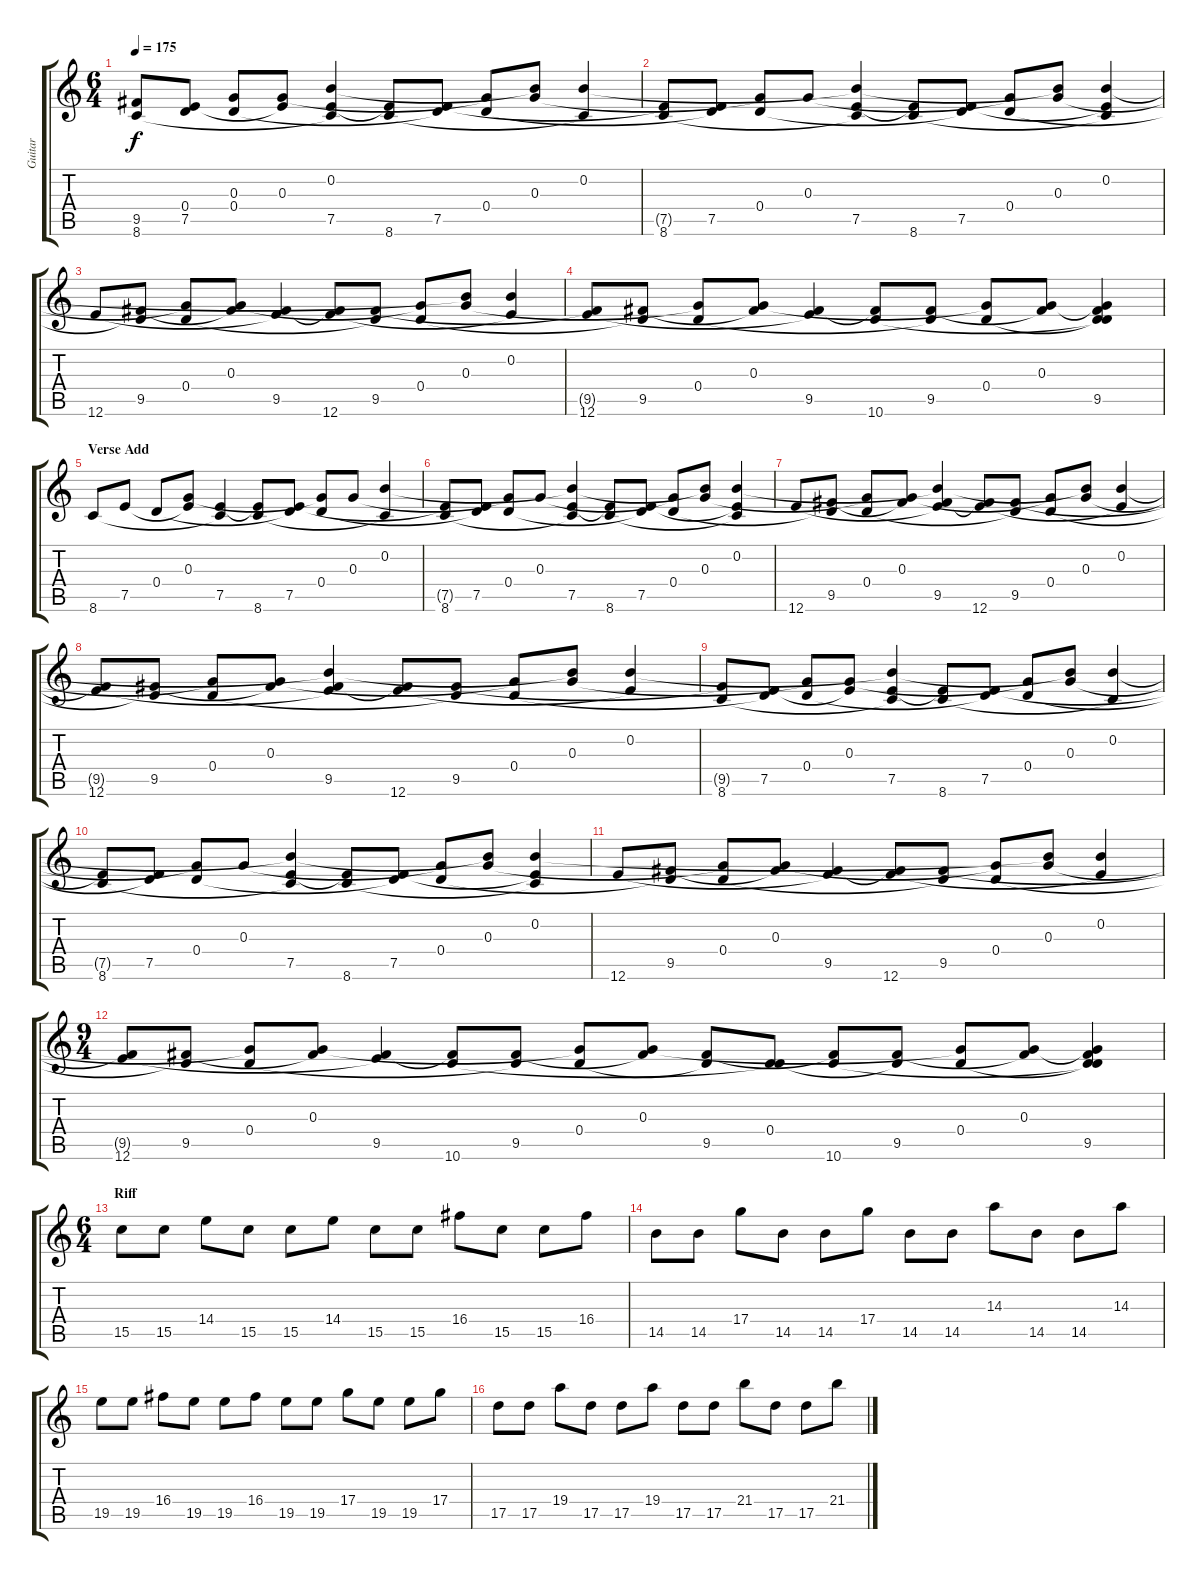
\track ("Guitar" "Guitar") {mute instrument acousticguitarsteel}
\staff {score tabs}
\tuning (E4 B3 G3 D3 A2 E2) {hide}
\ts (6 4)
\tempo 175
\clef g2
\ks c
(9.5{t} 8.6).8{dy f} (0.4{t} 7.5).8 (0.3{t} 0.4).8 (0.3 7.5{t}).8 (0.2{t} 7.5 8.6{t}).4 (7.5{t} 8.6).8 (0.4{t} 7.5).8 (0.3{t} 0.4).8 (0.2{t} 0.3).8 (0.2 8.6{t}).4 |
(7.5{t} 8.6).8 (0.4{t} 7.5).8 (0.3{t} 0.4).8 0.3.8 (0.2{t} 7.5 8.6{t}).4 (7.5{t} 8.6).8 (0.4{t} 7.5).8 (0.3{t} 0.4).8 (0.2{t} 0.3).8 (0.2 7.5{t} 8.6{t}).4 |
12.6.8 (0.4{t} 9.5).8 (0.3{t} 0.4).8 (0.3 9.5{t}).8 (9.5 12.6{t}).4 (9.5{t} 12.6).8 (0.4{t} 9.5).8 (0.3{t} 0.4).8 (0.2{t} 0.3).8 (0.2 12.6{t}).4 |
(9.5{t} 12.6).8 (0.4{t} 9.5).8 (0.3{t} 0.4).8 (0.3 9.5{t}).8 (9.5 12.6{t}).4 (9.5{t} 10.6).8 (0.4{t} 9.5).8 (0.3{t} 0.4).8 (0.3 9.5{t}).8 (0.3{t} 0.4{t} 9.5 10.6{t}).4 |
\section ("" "Verse Add")
8.6.8{instrument acousticguitarsteel} 7.5.8 0.4.8 (0.3 7.5{t}).8 (7.5 8.6{t}).4 (7.5{t} 8.6).8 (0.4{t} 7.5).8 (0.3{t} 0.4).8 0.3.8 (0.2 8.6{t}).4 |
(7.5{t} 8.6).8 (0.4{t} 7.5).8 (0.3{t} 0.4).8 0.3.8 (0.2{t} 7.5 8.6{t}).4 (7.5{t} 8.6).8 (0.4{t} 7.5).8 (0.3{t} 0.4).8 (0.2{t} 0.3).8 (0.2 7.5{t} 8.6{t}).4 |
12.6.8 (0.4{t} 9.5).8 (0.3{t} 0.4).8 (0.3 9.5{t}).8 (0.2{t} 9.5 12.6{t}).4 (9.5{t} 12.6).8 (0.4{t} 9.5).8 (0.3{t} 0.4).8 (0.2{t} 0.3).8 (0.2 12.6{t}).4 |
(9.5{t} 12.6).8 (0.4{t} 9.5).8 (0.3{t} 0.4).8 (0.3 9.5{t}).8 (0.2{t} 9.5 12.6{t}).4 (9.5{t} 12.6).8 (0.4{t} 9.5).8 (0.3{t} 0.4).8 (0.2{t} 0.3).8 (0.2 12.6{t}).4 |
(9.5{t} 8.6).8 (0.4{t} 7.5).8 (0.3{t} 0.4).8 (0.3 7.5{t}).8 (0.2{t} 7.5 8.6{t}).4 (7.5{t} 8.6).8 (0.4{t} 7.5).8 (0.3{t} 0.4).8 (0.2{t} 0.3).8 (0.2 8.6{t}).4 |
(7.5{t} 8.6).8 (0.4{t} 7.5).8 (0.3{t} 0.4).8 0.3.8 (0.2{t} 7.5 8.6{t}).4 (7.5{t} 8.6).8 (0.4{t} 7.5).8 (0.3{t} 0.4).8 (0.2{t} 0.3).8 (0.2 7.5{t} 8.6{t}).4 |
12.6.8 (0.4{t} 9.5).8 (0.3{t} 0.4).8 (0.3 9.5{t}).8 (9.5 12.6{t}).4 (9.5{t} 12.6).8 (0.4{t} 9.5).8 (0.3{t} 0.4).8 (0.2{t} 0.3).8 (0.2 12.6{t}).4 |
\ts (9 4)
(9.5{t} 12.6).8 (0.4{t} 9.5).8 (0.3{t} 0.4).8 (0.3 9.5{t}).8 (9.5 12.6{t}).4 (9.5{t} 10.6).8 (0.4{t} 9.5).8 (0.3{t} 0.4).8 (0.3 9.5{t}).8 (0.4{t} 9.5).8 (0.4 10.6{t}).8 (9.5{t} 10.6).8 (0.4{t} 9.5).8 (0.3{t} 0.4).8 (0.3 9.5{t}).8 (0.3{t} 0.4{t} 9.5 10.6{t}).4 |
\ts (6 4)
\section ("" "Riff")
15.5.8{volume 9 instrument distortionguitar} 15.5.8 14.4.8 15.5.8 15.5.8 14.4.8 15.5.8 15.5.8 16.4.8 15.5.8 15.5.8 16.4.8 |
14.5.8 14.5.8 17.4.8 14.5.8 14.5.8 17.4.8 14.5.8 14.5.8 14.3.8 14.5.8 14.5.8 14.3.8 |
19.5.8 19.5.8 16.4.8 19.5.8 19.5.8 16.4.8 19.5.8 19.5.8 17.4.8 19.5.8 19.5.8 17.4.8 |
17.5.8 17.5.8 19.4.8 17.5.8 17.5.8 19.4.8 17.5.8 17.5.8 21.4.8 17.5.8 17.5.8 21.4.8
